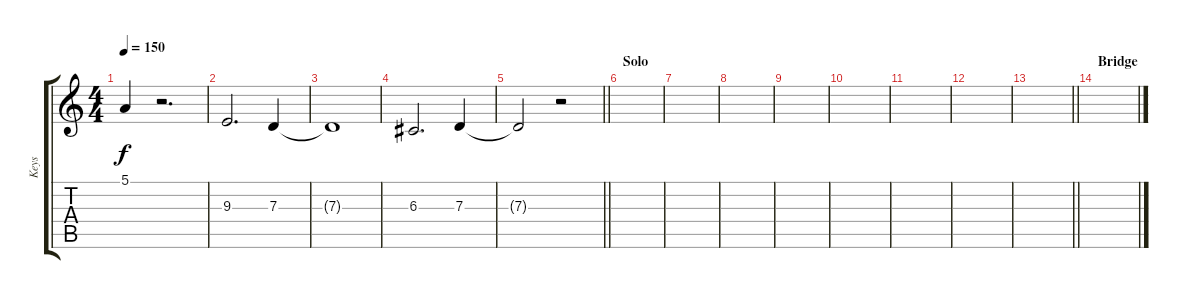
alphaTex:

\track ("Keys" "Keys") {instrument pad1newage}
\staff {score tabs}
\tuning (E4 B3 G3 D3 A2 E2) {hide}
\ts (4 4)
\tempo 150
\clef g2
\ks c
5.1{t}.4{dy f} r.2{d} |
9.3.2{d} 7.3.4 |
7.3{t}.1 |
6.3.2{d} 7.3.4 |
\barLineRight lightlight
7.3{t}.2 r.2 |
\section ("" "Solo")
|
|
|
|
|
|
|
\barLineRight lightlight
|
\section ("" "Bridge")
